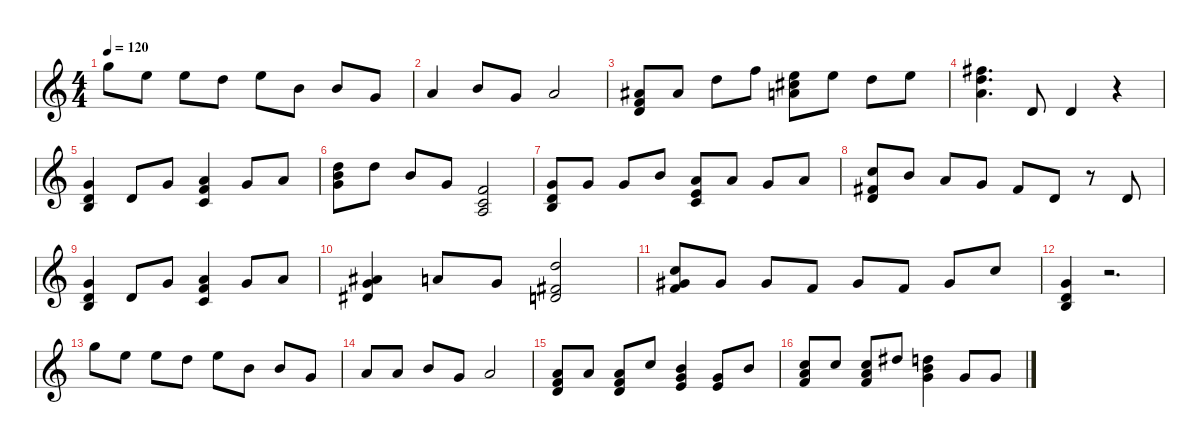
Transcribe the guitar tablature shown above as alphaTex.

\defaultSystemsLayout 4
\hideDynamics
\bracketExtendMode nobrackets
\singleTrackTrackNamePolicy hidden
\multiTrackTrackNamePolicy hidden
\otherSystemsTrackNameOrientation horizontal
\track ("Fills" "pno.") {instrument acousticgrandpiano}
\staff {score}
\tuning (E4 B3 G3 D3 A2 E2)
\ts (4 4)
\tempo 120
\clef g2
\ks c
15.1.8{dy f beam Down} 12.1.8{beam Down} 12.1.8{beam Down} 10.1.8{beam Down} 12.1.8{beam Down} 12.2.8{beam Down} 12.2.8{beam Up} 12.3.8{beam Up} |
10.2.4{beam Up} 12.2.8{beam Up} 12.3.8{beam Up} 10.2.2{beam Up} |
(11.2{acc #} 10.3 12.4).8{beam Up} 11.2{acc #}.8{beam Up} 10.1.8{beam Down} 13.1.8{beam Down} (12.1 14.2{acc #} 14.3).8{beam Down} 12.1.8{beam Down} 10.1.8{beam Down} 12.1.8{beam Down} |
(14.1{acc #} 15.2 14.3).4{d beam Down} 12.4.8{beam Up} 12.4.4{beam Up} r.4{beam Up} |
(0.2 12.3 12.4).4{beam Up} 12.4.8{beam Up} 12.3.8{beam Up} (10.2 10.3 10.4).4{beam Up} 8.2.8{beam Up} 10.2.8{beam Up} |
(10.1 12.2 12.3).8{beam Down} 10.1.8{beam Down} 12.2.8{beam Up} 12.3.8{beam Up} (10.3 10.4 12.5).2{beam Up} |
(0.2 12.3 12.4).8{beam Up} 12.3.8{beam Up} 12.3.8{beam Up} 12.2.8{beam Up} (0.1 10.2 10.4).8{beam Up} 10.2.8{beam Up} 8.2.8{beam Up} 10.2.8{beam Up} |
(8.1 7.2{acc #} 7.3).8{beam Up} 7.1.8{beam Up} 5.1.8{beam Up} 3.1.8{beam Up} 2.1{acc #}.8{beam Up} 3.2.8{beam Up} r.8{beam Up} 3.2.8{beam Up} |
(3.1 3.2 4.3).4{beam Up} 3.2.8{beam Up} 3.1.8{beam Up} (5.1 6.2 5.3).4{beam Up} 3.1.8{beam Up} 5.1.8{beam Up} |
(6.1{acc #} 8.2 8.3{acc #}).4{beam Up} 5.1.8{beam Up} 8.2.8{beam Up} (10.1 11.3{acc #} 12.4).2{beam Up} |
(8.1 9.2{acc #} 10.3).8{beam Up} 9.2{acc #}.8{beam Up} 9.2{acc #}.8{beam Up} 10.3.8{beam Up} 9.2{acc #}.8{beam Up} 10.3.8{beam Up} 9.2{acc #}.8{beam Up} 8.1.8{beam Up} |
(8.2 7.3 9.4).4{beam Up} r.2{d beam Up} |
15.1.8{beam Down} 12.1.8{beam Down} 12.1.8{beam Down} 10.1.8{beam Down} 12.1.8{beam Down} 12.2.8{beam Down} 12.2.8{beam Up} 12.3.8{beam Up} |
10.2.8{beam Up} 10.2.8{beam Up} 7.1.8{beam Up} 8.2.8{beam Up} 5.1.2{beam Up} |
(5.1 6.2 7.3).8{beam Up} 5.1.8{beam Up} (5.1 6.2 7.3).8{beam Up} 8.1.8{beam Up} (7.1 8.2 9.3).4{beam Up} (0.1 8.2).8{beam Up} 7.1.8{beam Up} |
(8.1 10.2 10.3).8{beam Up} 8.1.8{beam Up} (8.1 10.2 10.3).8{beam Up} 11.1{acc #}.8{beam Up} (10.1 12.2 12.3).4{beam Down} 12.3.8{beam Up} 12.3.8{beam Up}
